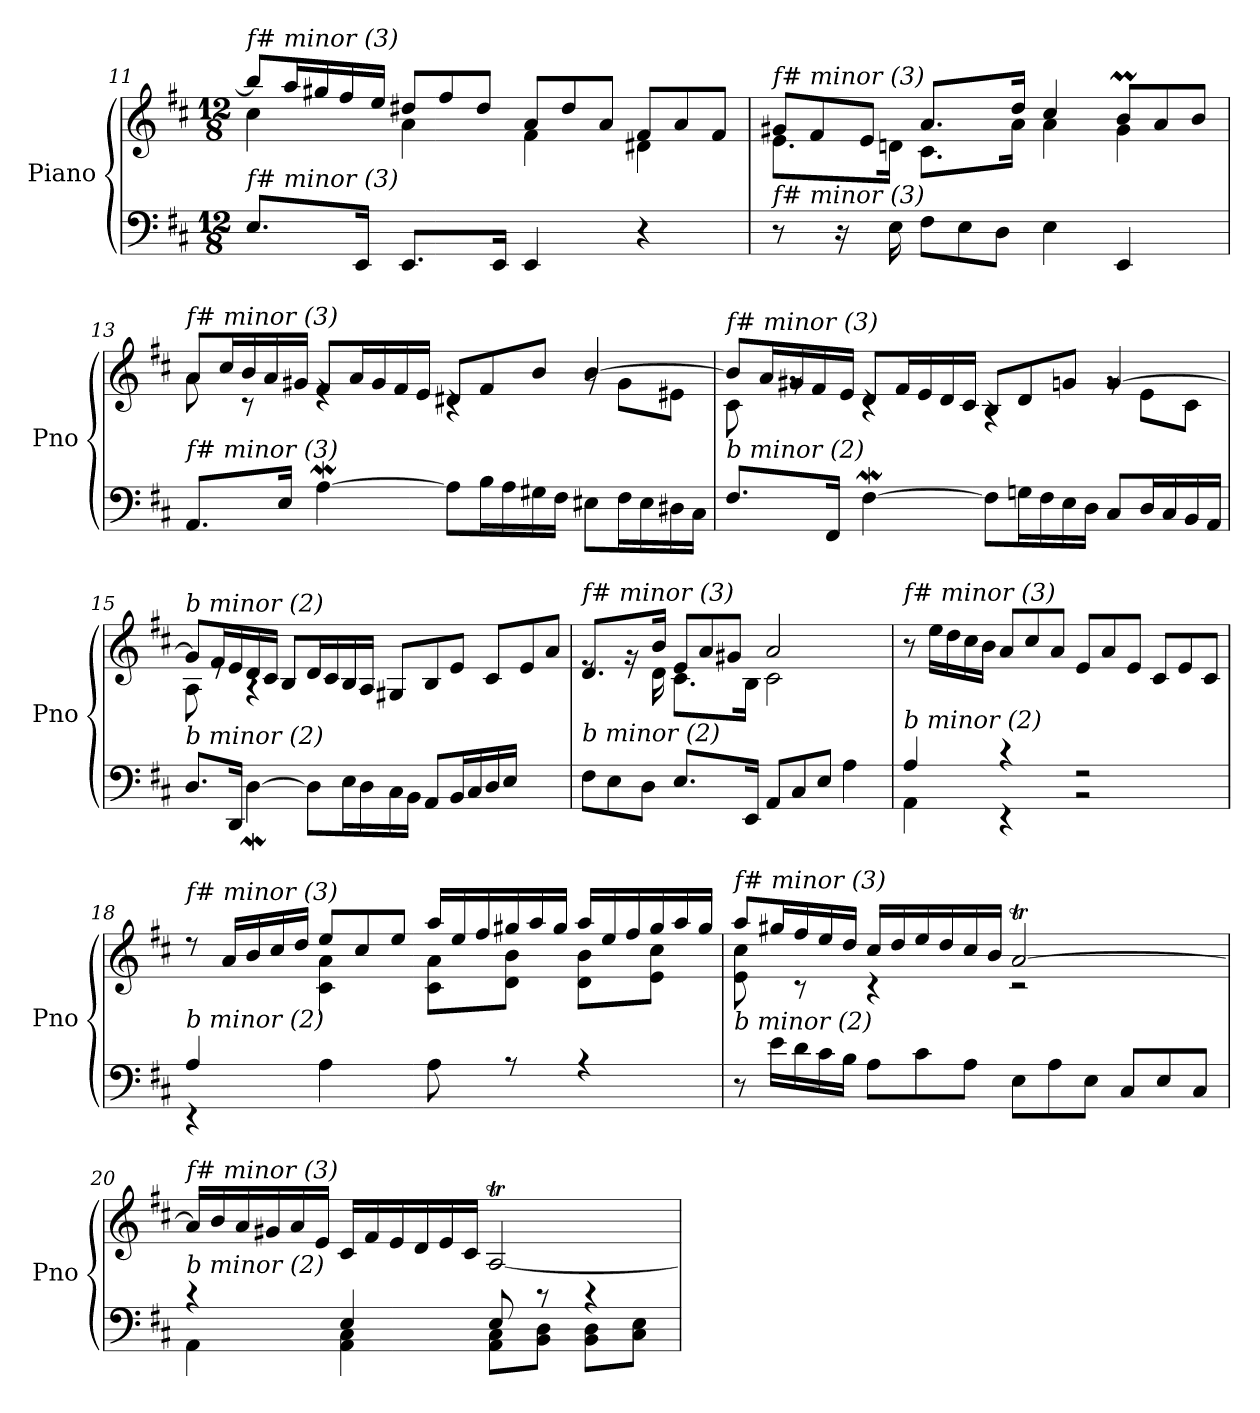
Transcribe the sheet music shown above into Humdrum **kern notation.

**kern	**kern
*part1	*part1
*staff2	*staff1
*I"Piano	*
*I'Pno	*
!!LO:PB:g=z
*clefF4	*clefG2
*k[f#c#]	*k[f#c#]
*D:	*D:
*M12/8	*M12/8
=11	=11
*	*^
*Xtuplet	*	*Xtuplet
!	!LO:TX:i:t=f# minor (3)	!
!LO:TX:i:t=f# minor (3)	!	!
16%3.E/L	8bb/L]	8%3cc#\
.	16aa/L	.
.	16gg#X/	.
.	16ff#/	.
32%3EE/Jk	.	.
.	16ee/JJ	.
16%3.EE/L	8dd#X/L	8%3a\
.	8ff#/	.
.	8dd#/J	.
32%3EE/Jk	.	.
8%3EE/	8a/L	8%3f#\
.	8dd#/	.
.	8a/J	.
8%3r	8f#/L	8%3d#X\
.	8a/	.
.	8f#/J	.
=12	=12	=12
!	!LO:TX:i:t=f# minor (3)	!
!LO:TX:i:t=f# minor (3)	!	!
16%3r	8g#X/L	16%3.e\L
.	8f#/	.
32%3r	.	.
.	8e/J	.
32%3E\	.	32%3dn\Jk
8F#\L	16%3.a/L	16%3.c#\L
8E\	.	.
8D\J	.	.
.	32%3dd/Jk	32%3a\Jk
8%3E\	8%3cc#/	8%3a\
8%3EE/	8bM/L	8%3g#\
.	8a/	.
.	8b/J	.
!!LO:PB:g=z	!!
=13	=13	=13
!	!LO:TX:i:t=f# minor (3)	!
!LO:TX:i:t=f# minor (3)	!	!
16%3.AA/L	8a/L	16%3a\
.	16cc#/L	.
.	16b/	16%3rc
.	16a/	.
32%3E/Jk	.	.
.	16g#X/JJ	.
[8%3AW\	8f#/L	8%3re
.	16a/L	.
.	16g#/	.
.	16f#/	.
.	16e/JJ	.
8A\L]	8d#X/L	8%3rc
16B\L	8f#/	.
16A\	.	.
16G#X\	8b/J	.
16F#\JJ	.	.
8E#X\L	[8%3b/	8rg
16F#\L	.	8g#\L
16E#\	.	.
16D#X\	.	8e#X\J
16C#\JJ	.	.
!!LO:LB:g=z	!!
=14	=14	=14
!	!LO:TX:i:t=f# minor (3)	!
!LO:TX:i:t=b minor (2)	!	!
16%3.F#/L	8b/L]	16%3c#\
.	16a/L	.
.	16g#X/	16%3rg
.	16f#/	.
32%3FF#/Jk	.	.
.	16e/JJ	.
[8%3F#W\	8d/L	8%3rc
.	16f#/L	.
.	16e/	.
.	16d/	.
.	16c#/JJ	.
8F#\L]	8B/L	8%3rA
16Gn\L	8d/	.
16F#\	.	.
16E\	8gn/J	.
16D\JJ	.	.
8C#/L	[8%3g/	8rg
16D/L	.	8e\L
16C#/	.	.
16BB/	.	8c#\J
16AA/JJ	.	.
!!LO:LB:g=z	!!
=15	=15	=15
*^	*	*
!	!	!LO:TX:i:t=b minor (2)	!
!LO:TX:i:t=b minor (2)	!	!	!
2ryy	8.D/L	8g/L]	8A\
.	.	16f#/L	8re
.	16DD/Jk	16e/	.
.	[4Dw\	16d/	4rA
.	.	16c#/JJ	.
.	.	8B/L	.
1ryy	8D\L]	16d/L	1ryy
.	.	16c#/	.
.	16E\L	16B/	.
.	16D\	16A/JJ	.
.	16C#\	8G#X/L	.
.	16BB\JJ	.	.
.	8AA/L	8B/	.
.	16BB/L	8e/J	.
.	16C#/	.	.
.	16D/	8c#/L	.
.	16E/JJ	.	.
.	4ryy	8e/	.
.	.	8a/J	.
*v	*v	*	*
=16	=16	=16
!	!LO:TX:i:t=f# minor (3)	!
!LO:TX:i:t=b minor (2)	!	!
8F#\L	16%3.d/L	16%3re
8E\	.	.
.	.	32%3rg
8D\J	.	.
.	32%3b/Jk	32%3d\
16%3.E/L	8e/L	16%3.c#\L
.	8a/	.
.	8g#X/J	.
32%3EE/Jk	.	32%3B\Jk
8AA/L	4%3a/	4%3c#\
8C#/	.	.
8E/J	.	.
8%3A\	.	.
*	*v	*v
!!LO:LB:g=z
=17	=17
*^	*
!	!	!LO:TX:i:t=f# minor (3)
!LO:TX:i:t=b minor (2)	!	!
8%3A/	8%3AA\	8r
.	.	16ee\LL
.	.	16dd\
.	.	16cc#\
.	.	16b\JJ
8%3rc	8%3rEE	8a/L
.	.	8cc#/
.	.	8a/J
4%3rBB	4%3rF	8e/L
.	.	8a/
.	.	8e/J
.	.	8c#/L
.	.	8e/
.	.	8c#/J
!!LO:LB:g=z
=18	=18	=18
*	*	*^
!	!	!LO:TX:i:t=f# minor (3)	!
!LO:TX:i:t=b minor (2)	!	!	!
8%3A/	8%3rEE	8rdd	4.ryy
.	.	16a/LL	.
.	.	16b/	.
.	.	16cc#/	.
.	.	16dd/JJ	.
1ryy	8%3A\	8ee/L	8%3c#\ 8%3a\
.	.	8cc#/	.
.	.	8ee/J	.
.	16%3A\	16aa/LL	16%3c#\ 16%3a\L
.	.	16ee/	.
.	.	16ff#/	.
.	16%3rA	16gg#X/	16%3d\ 16%3b\J
.	.	16aa/	.
.	.	16gg#/JJ	.
.	8%3rA	16aa/LL	16%3d\ 16%3b\L
.	.	16ee/	.
.	.	16ff#/	.
.	.	16gg#/	16%3e\ 16%3cc#\J
8ryy	.	16aa/	.
.	.	16gg#/JJ	.
*v	*v	*	*
=19	=19	=19
!	!LO:TX:i:t=f# minor (3)	!
!LO:TX:i:t=b minor (2)	!	!
8r	8aa/L	16%3e\ 16%3cc#\
16e\LL	16gg#X/L	.
16d\	16ff#/	16%3rc
16c#\	16ee/	.
16B\JJ	16dd/JJ	.
8A\L	16cc#/LL	8%3rc
.	16dd/	.
8c#\	16ee/	.
.	16dd/	.
8A\J	16cc#/	.
.	16b/JJ	.
8E\L	[4%3aT/	4%3rc
8A\	.	.
8E\J	.	.
8C#/L	.	.
8E/	.	.
8C#/J	.	.
*	*v	*v
!!LO:PB:g=z
=20	=20
*^	*
!	!	!LO:TX:i:t=f# minor (3)
!LO:TX:i:t=b minor (2)	!	!
8%3rc	8%3AA\	16a/LL]
.	.	16b/
.	.	16a/
.	.	16g#X/
.	.	16a/
.	.	16e/JJ
8%3E/	8%3AA\ 8%3C#\	16c#/LL
.	.	16f#/
.	.	16e/
.	.	16d/
.	.	16e/
.	.	16c#/JJ
16%3E/	16%3AA\ 16%3C#\L	[4%3AT/
16%3rc	16%3BB\ 16%3D\J	.
8%3rc	16%3BB\ 16%3D\L	.
.	16%3C#\ 16%3E\J	.
*v	*v	*
=	=
*-	*-
